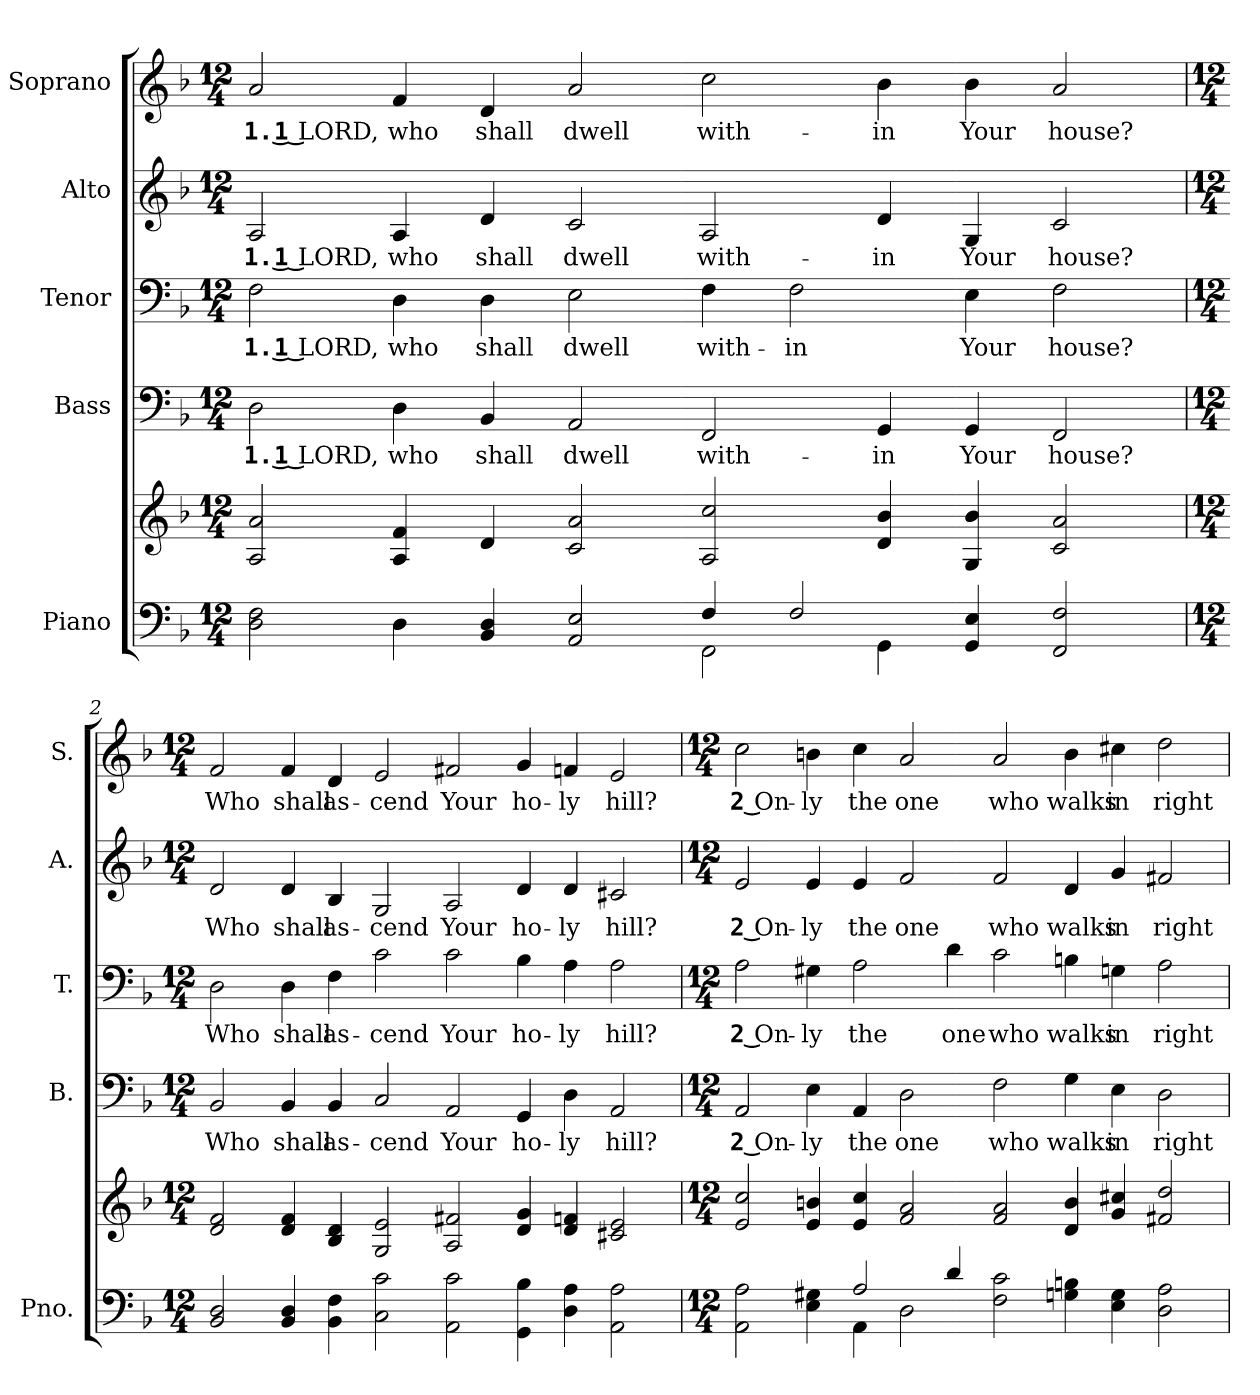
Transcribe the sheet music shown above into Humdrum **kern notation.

**kern	**kern	**kern	**text	**kern	**text	**kern	**text	**kern	**text
*part5	*part5	*part4	*part4	*part3	*part3	*part2	*part2	*part1	*part1
*staff6	*staff5	*staff4	*staff4	*staff3	*staff3	*staff2	*staff2	*staff1	*staff1
*I"Piano	*	*I"Bass	*	*I"Tenor	*	*I"Alto	*	*I"Soprano	*
*I'Pno.	*	*I'B.	*	*I'T.	*	*I'A.	*	*I'S.	*
!!LO:PB:g=z
*clefF4	*clefG2	*clefF4	*	*clefF4	*	*clefG2	*	*clefG2	*
*k[b-]	*k[b-]	*k[b-]	*	*k[b-]	*	*k[b-]	*	*k[b-]	*
*d:	*d:	*d:	*	*d:	*	*d:	*	*d:	*
*M12/4	*M12/4	*M12/4	*	*M12/4	*	*M12/4	*	*M12/4	*
*MM150	*MM150	*MM150	*	*MM150	*	*MM150	*	*MM150	*
=1	=1	=1	=1	=1	=1	=1	=1	=1	=1
*^	*	*	*	*	*	*	*	*	*
!	!	!	!	!LO:LY:b:color=#000000	!	!	!	!	!	!
!	!	!	!	!	!	!LO:LY:b:color=#000000	!	!	!	!
!	!	!	!	!	!	!	!	!LO:LY:b:color=#000000	!	!
!	!	!	!	!	!	!	!	!	!	!LO:LY:b:color=#000000
2Di\ 2Fi	1ryy	2Ai/ 2ai	2Di\	1. 1 LORD,	2Fi\	1. 1 LORD,	2Ai/	1. 1 LORD,	2ai/	1. 1 LORD,
!	!	!	!	!LO:LY:b:color=#000000	!	!	!	!	!	!
!	!	!	!	!	!	!LO:LY:b:color=#000000	!	!	!	!
!	!	!	!	!	!	!	!	!LO:LY:b:color=#000000	!	!
!	!	!	!	!	!	!	!	!	!	!LO:LY:b:color=#000000
4Di\	.	4Ai/ 4fi	4Di\	who	4Di\	who	4Ai/	who	4fi/	who
!	!	!	!	!LO:LY:b:color=#000000	!	!	!	!	!	!
!	!	!	!	!	!	!LO:LY:b:color=#000000	!	!	!	!
!	!	!	!	!	!	!	!	!LO:LY:b:color=#000000	!	!
!	!	!	!	!	!	!	!	!	!	!LO:LY:b:color=#000000
4BB-i/ 4Di	.	4di/	4BB-i/	shall	4Di\	shall	4di/	shall	4di/	shall
!	!	!	!	!LO:LY:b:color=#000000	!	!	!	!	!	!
!	!	!	!	!	!	!LO:LY:b:color=#000000	!	!	!	!
!	!	!	!	!	!	!	!	!LO:LY:b:color=#000000	!	!
!	!	!	!	!	!	!	!	!	!	!LO:LY:b:color=#000000
2AAi/ 2Ei	2ryy	2ci/ 2ai	2AAi/	dwell	2Ei\	dwell	2ci/	dwell	2ai/	dwell
!	!	!	!	!LO:LY:b:color=#000000	!	!	!	!	!	!
!	!	!	!	!	!	!LO:LY:b:color=#000000	!	!	!	!
!	!	!	!	!	!	!	!	!LO:LY:b:color=#000000	!	!
!	!	!	!	!	!	!	!	!	!	!LO:LY:b:color=#000000
4Fi/	2FFi\	2Ai/ 2cci	2FFi/	with-	4Fi\	with-	2Ai/	with-	2cci\	with-
!	!	!	!	!	!	!LO:LY:b:color=#000000	!	!	!	!
2Fi/	.	.	.	.	2Fi\	-in	.	.	.	.
!	!	!	!	!LO:LY:b:color=#000000	!	!	!	!	!	!
!	!	!	!	!	!	!	!	!LO:LY:b:color=#000000	!	!
!	!	!	!	!	!	!	!	!	!	!LO:LY:b:color=#000000
.	4GGi\	4di/ 4b-i	4GGi/	-in	.	.	4di/	-in	4b-i\	-in
!	!	!	!	!LO:LY:b:color=#000000	!	!	!	!	!	!
!	!	!	!	!	!	!LO:LY:b:color=#000000	!	!	!	!
!	!	!	!	!	!	!	!	!LO:LY:b:color=#000000	!	!
!	!	!	!	!	!	!	!	!	!	!LO:LY:b:color=#000000
4GGi/ 4Ei	4ryy	4Gi/ 4b-i	4GGi/	Your	4Ei\	Your	4Gi/	Your	4b-i\	Your
!	!	!	!	!LO:LY:b:color=#000000	!	!	!	!	!	!
!	!	!	!	!	!	!LO:LY:b:color=#000000	!	!	!	!
!	!	!	!	!	!	!	!	!LO:LY:b:color=#000000	!	!
!	!	!	!	!	!	!	!	!	!	!LO:LY:b:color=#000000
2FFi/ 2Fi	2ryy	2ci/ 2ai	2FFi/	house?	2Fi\	house?	2ci/	house?	2ai/	house?
*v	*v	*	*	*	*	*	*	*	*	*
=2	=2	=2	=2	=2	=2	=2	=2	=2	=2
*M12/4	*M12/4	*M12/4	*	*M12/4	*	*M12/4	*	*M12/4	*
*^	*	*	*	*	*	*	*	*	*
!	!	!	!	!LO:LY:b:color=#000000	!	!	!	!	!	!
*v	*v	*	*	*	*	*	*	*	*	*
*^	*	*	*	*	*	*	*	*	*
!	!	!	!	!	!	!LO:LY:b:color=#000000	!	!	!	!
*v	*v	*	*	*	*	*	*	*	*	*
*^	*	*	*	*	*	*	*	*	*
!	!	!	!	!	!	!	!	!LO:LY:b:color=#000000	!	!
*v	*v	*	*	*	*	*	*	*	*	*
*^	*	*	*	*	*	*	*	*	*
!	!	!	!	!	!	!	!	!	!	!LO:LY:b:color=#000000
*v	*v	*	*	*	*	*	*	*	*	*
2BB-i/ 2Di	2di/ 2fi	2BB-i/	Who	2Di\	Who	2di/	Who	2fi/	Who
!	!	!	!LO:LY:b:color=#000000	!	!	!	!	!	!
!	!	!	!	!	!LO:LY:b:color=#000000	!	!	!	!
!	!	!	!	!	!	!	!LO:LY:b:color=#000000	!	!
!	!	!	!	!	!	!	!	!	!LO:LY:b:color=#000000
4BB-i/ 4Di	4di/ 4fi	4BB-i/	shall	4Di\	shall	4di/	shall	4fi/	shall
!	!	!	!LO:LY:b:color=#000000	!	!	!	!	!	!
!	!	!	!	!	!LO:LY:b:color=#000000	!	!	!	!
!	!	!	!	!	!	!	!LO:LY:b:color=#000000	!	!
!	!	!	!	!	!	!	!	!	!LO:LY:b:color=#000000
4BB-i\ 4Fi	4B-i/ 4di	4BB-i/	as-	4Fi\	as-	4B-i/	as-	4di/	as-
!	!	!	!LO:LY:b:color=#000000	!	!	!	!	!	!
!	!	!	!	!	!LO:LY:b:color=#000000	!	!	!	!
!	!	!	!	!	!	!	!LO:LY:b:color=#000000	!	!
!	!	!	!	!	!	!	!	!	!LO:LY:b:color=#000000
2Ci\ 2ci	2Gi/ 2ei	2Ci/	-cend	2ci\	-cend	2Gi/	-cend	2ei/	-cend
!	!	!	!LO:LY:b:color=#000000	!	!	!	!	!	!
!	!	!	!	!	!LO:LY:b:color=#000000	!	!	!	!
!	!	!	!	!	!	!	!LO:LY:b:color=#000000	!	!
!	!	!	!	!	!	!	!	!	!LO:LY:b:color=#000000
2AAi\ 2ci	2Ai/ 2f#Xi	2AAi/	Your	2ci\	Your	2Ai/	Your	2f#Xi/	Your
!	!	!	!LO:LY:b:color=#000000	!	!	!	!	!	!
!	!	!	!	!	!LO:LY:b:color=#000000	!	!	!	!
!	!	!	!	!	!	!	!LO:LY:b:color=#000000	!	!
!	!	!	!	!	!	!	!	!	!LO:LY:b:color=#000000
4GGi\ 4B-i	4di/ 4gi	4GGi/	ho-	4B-i\	ho-	4di/	ho-	4gi/	ho-
!	!	!	!LO:LY:b:color=#000000	!	!	!	!	!	!
!	!	!	!	!	!LO:LY:b:color=#000000	!	!	!	!
!	!	!	!	!	!	!	!LO:LY:b:color=#000000	!	!
!	!	!	!	!	!	!	!	!	!LO:LY:b:color=#000000
4Di\ 4Ai	4di/ 4fni	4Di\	-ly	4Ai\	-ly	4di/	-ly	4fni/	-ly
!	!	!	!LO:LY:b:color=#000000	!	!	!	!	!	!
!	!	!	!	!	!LO:LY:b:color=#000000	!	!	!	!
!	!	!	!	!	!	!	!LO:LY:b:color=#000000	!	!
!	!	!	!	!	!	!	!	!	!LO:LY:b:color=#000000
2AAi\ 2Ai	2c#Xi/ 2ei	2AAi/	hill?	2Ai\	hill?	2c#Xi/	hill?	2ei/	hill?
!!LO:PB:g=z
=3	=3	=3	=3	=3	=3	=3	=3	=3	=3
*M12/4	*M12/4	*M12/4	*	*M12/4	*	*M12/4	*	*M12/4	*
*^	*	*	*	*	*	*	*	*	*
!	!	!	!	!LO:LY:b:color=#000000	!	!	!	!	!	!
!	!	!	!	!	!	!LO:LY:b:color=#000000	!	!	!	!
!	!	!	!	!	!	!	!	!LO:LY:b:color=#000000	!	!
!	!	!	!	!	!	!	!	!	!	!LO:LY:b:color=#000000
2AAi\ 2Ai	2ryy	2ei/ 2cci	2AAi/	2 On-	2Ai\	2 On-	2ei/	2 On-	2cci\	2 On-
!	!	!	!	!LO:LY:b:color=#000000	!	!	!	!	!	!
!	!	!	!	!	!	!LO:LY:b:color=#000000	!	!	!	!
!	!	!	!	!	!	!	!	!LO:LY:b:color=#000000	!	!
!	!	!	!	!	!	!	!	!	!	!LO:LY:b:color=#000000
4Ei\ 4G#Xi	4ryy	4ei/ 4bni	4Ei\	-ly	4G#Xi\	-ly	4ei/	-ly	4bni\	-ly
!	!	!	!	!LO:LY:b:color=#000000	!	!	!	!	!	!
!	!	!	!	!	!	!LO:LY:b:color=#000000	!	!	!	!
!	!	!	!	!	!	!	!	!LO:LY:b:color=#000000	!	!
!	!	!	!	!	!	!	!	!	!	!LO:LY:b:color=#000000
2Ai/	4AAi\	4ei/ 4cci	4AAi/	the	2Ai\	the	4ei/	the	4cci\	the
!	!	!	!	!LO:LY:b:color=#000000	!	!	!	!	!	!
!	!	!	!	!	!	!	!	!LO:LY:b:color=#000000	!	!
!	!	!	!	!	!	!	!	!	!	!LO:LY:b:color=#000000
.	2Di\	2fi/ 2ai	2Di\	one	.	.	2fi/	one	2ai/	one
!	!	!	!	!	!	!LO:LY:b:color=#000000	!	!	!	!
4di/	.	.	.	.	4di\	one	.	.	.	.
!	!	!	!	!LO:LY:b:color=#000000	!	!	!	!	!	!
!	!	!	!	!	!	!LO:LY:b:color=#000000	!	!	!	!
!	!	!	!	!	!	!	!	!LO:LY:b:color=#000000	!	!
!	!	!	!	!	!	!	!	!	!	!LO:LY:b:color=#000000
2Fi\ 2ci	2ryy	2fi/ 2ai	2Fi\	who	2ci\	who	2fi/	who	2ai/	who
!	!	!	!	!LO:LY:b:color=#000000	!	!	!	!	!	!
!	!	!	!	!	!	!LO:LY:b:color=#000000	!	!	!	!
!	!	!	!	!	!	!	!	!LO:LY:b:color=#000000	!	!
!	!	!	!	!	!	!	!	!	!	!LO:LY:b:color=#000000
4Gni\ 4Bni	1ryy	4di/ 4bi	4Gi\	walks	4Bni\	walks	4di/	walks	4bi\	walks
!	!	!	!	!LO:LY:b:color=#000000	!	!	!	!	!	!
!	!	!	!	!	!	!LO:LY:b:color=#000000	!	!	!	!
!	!	!	!	!	!	!	!	!LO:LY:b:color=#000000	!	!
!	!	!	!	!	!	!	!	!	!	!LO:LY:b:color=#000000
4Ei\ 4Gi	.	4gi/ 4cc#Xi	4Ei\	in	4Gni\	in	4gi/	in	4cc#Xi\	in
!	!	!	!	!LO:LY:b:color=#000000	!	!	!	!	!	!
!	!	!	!	!	!	!LO:LY:b:color=#000000	!	!	!	!
!	!	!	!	!	!	!	!	!LO:LY:b:color=#000000	!	!
!	!	!	!	!	!	!	!	!	!	!LO:LY:b:color=#000000
2Di\ 2Ai	.	2f#Xi/ 2ddi	2Di\	right	2Ai\	right	2f#Xi/	right	2ddi\	right
*v	*v	*	*	*	*	*	*	*	*	*
=	=	=	=	=	=	=	=	=	=
*-	*-	*-	*-	*-	*-	*-	*-	*-	*-
